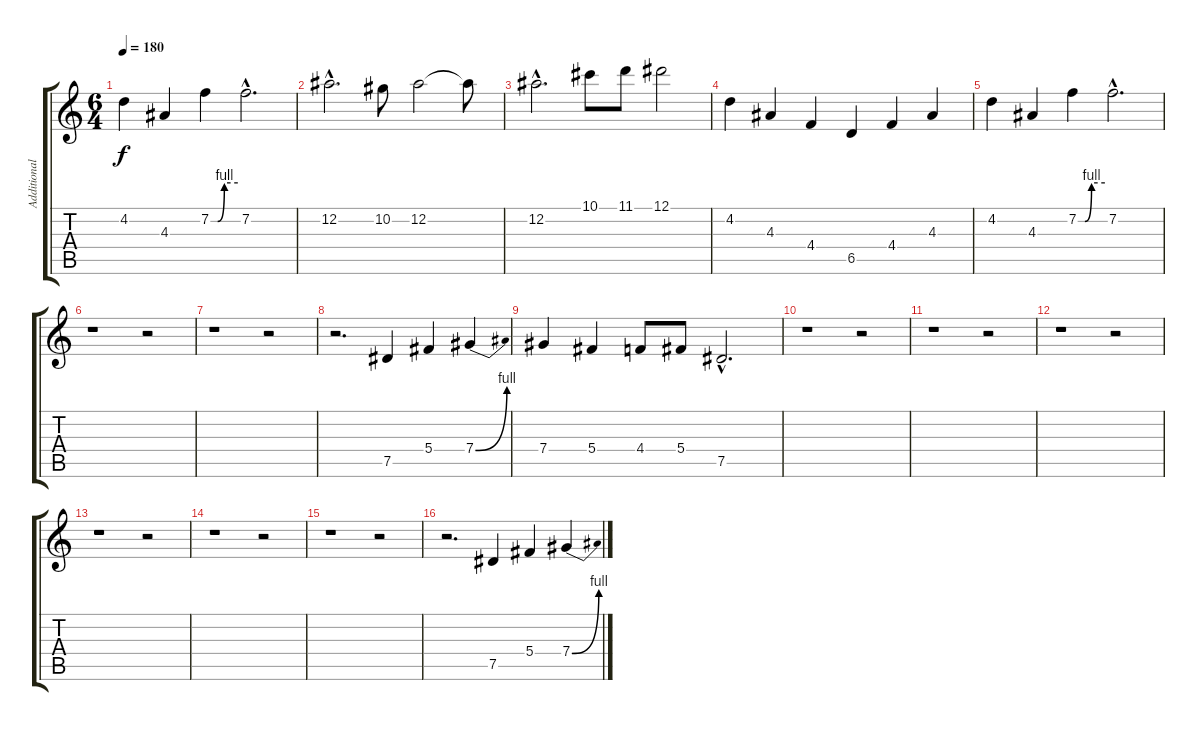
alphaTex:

\track ("Additional Guitars" "Additional") {instrument distortionguitar}
\staff {score tabs}
\tuning (Eb4 Bb3 Gb3 Db3 Ab2 Eb2) {hide}
\ts (6 4)
\tempo 180
\clef g2
\ks c
4.2.4{dy f} 4.3.4 7.2{be (custom 0 0 15 0 30 4 60 4)}.4 7.2{hac}.2{d} |
12.2{hac}.2{d} 10.2.8 12.2.2 12.2{t}.8 |
12.2{hac}.2{d} 10.1.8 11.1.8 12.1.2 |
4.2.4 4.3.4 4.4.4 6.5.4 4.4.4 4.3.4 |
4.2.4 4.3.4 7.2{be (custom 0 0 15 0 30 4 60 4)}.4 7.2{hac}.2{d} |
r.1 r.2 |
r.1 r.2 |
r.2{d} 7.5.4 5.4.4 7.4{be (bend 0 0 60 4)}.4 |
7.4.4 5.4.4 4.4.8 5.4.8 7.5{hac}.2{d} |
r.1 r.2 |
r.1 r.2 |
r.1 r.2 |
r.1 r.2 |
r.1 r.2 |
r.1 r.2 |
r.2{d} 7.5.4 5.4.4 7.4{be (bend 0 0 60 4)}.4
